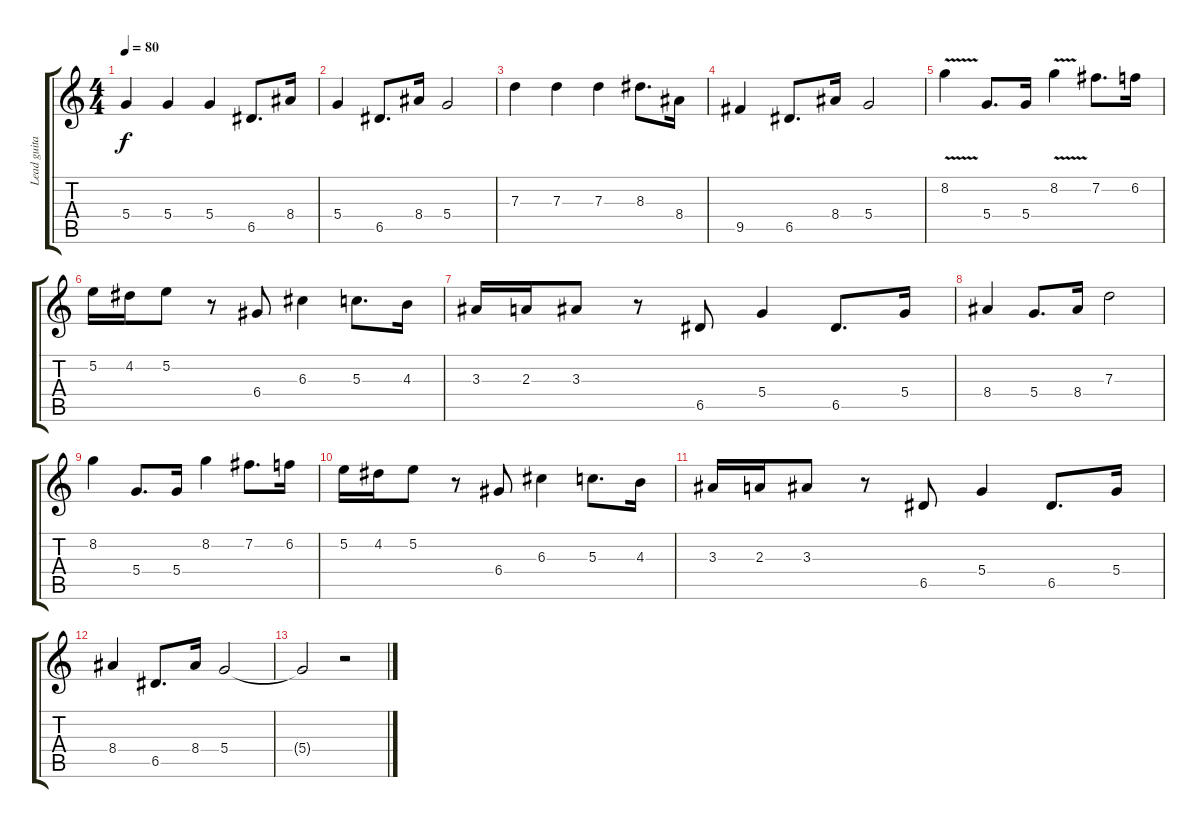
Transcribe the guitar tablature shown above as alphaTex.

\track ("Lead guitar" "Lead guita") {instrument overdrivenguitar}
\staff {score tabs}
\tuning (E4 B3 G3 D3 A2 E2) {hide}
\ts (4 4)
\tempo 80
\clef g2
\ks c
5.4.4{dy f instrument overdrivenguitar} 5.4.4 5.4.4 6.5.8{d} 8.4.16 |
5.4.4 6.5.8{d} 8.4.16 5.4.2 |
7.3.4 7.3.4 7.3.4 8.3.8{d} 8.4.16 |
9.5.4 6.5.8{d} 8.4.16 5.4.2 |
8.2{v}.4 5.4.8{d} 5.4.16 8.2{v}.4 7.2.8{d} 6.2.16 |
5.2.16 4.2.16 5.2.8 r.8 6.4.8 6.3.4 5.3.8{d} 4.3.16 |
3.3.16 2.3.16 3.3.8 r.8 6.5.8 5.4.4 6.5.8{d} 5.4.16 |
8.4.4 5.4.8{d} 8.4.16 7.3.2 |
8.2.4 5.4.8{d} 5.4.16 8.2.4 7.2.8{d} 6.2.16 |
5.2.16 4.2.16 5.2.8 r.8 6.4.8 6.3.4 5.3.8{d} 4.3.16 |
3.3.16 2.3.16 3.3.8 r.8 6.5.8 5.4.4 6.5.8{d} 5.4.16 |
8.4.4 6.5.8{d} 8.4.16 5.4.2 |
5.4{t}.2{volume 13} r.2
